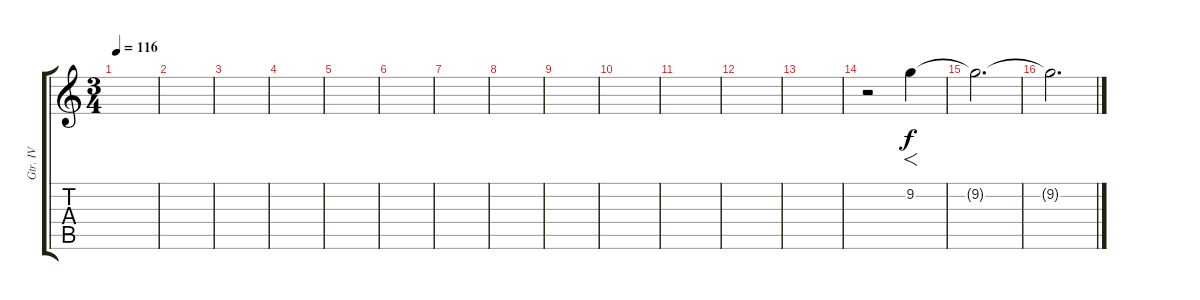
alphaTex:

\track ("Gtr. IV" "Gtr. IV") {instrument overdrivenguitar}
\staff {score tabs}
\tuning (Eb4 Bb3 Gb3 Db3 Ab2 Eb2) {hide}
\ts (3 4)
\tempo 116
\clef g2
\ks c
|
|
|
|
|
|
|
|
|
|
|
|
|
r.2 9.2.4{f} |
9.2{t}.2{d volume 0} |
9.2{t}.2{d}
